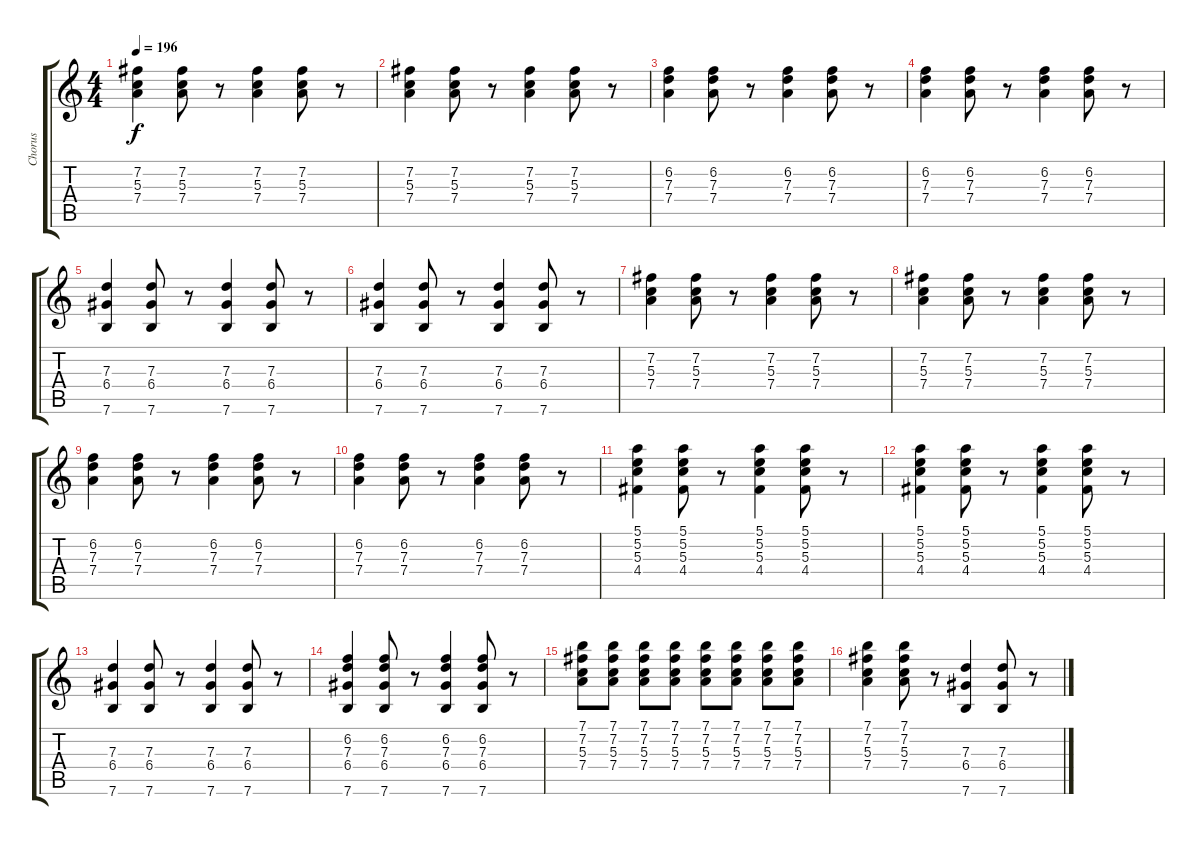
\track ("Chorus" "Chorus") {instrument acousticguitarsteel}
\staff {score tabs}
\tuning (E4 B3 G3 D3 A2 E2) {hide}
\ts (4 4)
\tempo 196
\clef g2
\ks c
(7.2 5.3 7.4).4{dy f} (7.2 5.3 7.4).8 r.8 (7.2 5.3 7.4).4 (7.2 5.3 7.4).8 r.8 |
(7.2 5.3 7.4).4 (7.2 5.3 7.4).8 r.8 (7.2 5.3 7.4).4 (7.2 5.3 7.4).8 r.8 |
(6.2 7.3 7.4).4 (6.2 7.3 7.4).8 r.8 (6.2 7.3 7.4).4 (6.2 7.3 7.4).8 r.8 |
(6.2 7.3 7.4).4 (6.2 7.3 7.4).8 r.8 (6.2 7.3 7.4).4 (6.2 7.3 7.4).8 r.8 |
(7.3 6.4 7.6).4 (7.3 6.4 7.6).8 r.8 (7.3 6.4 7.6).4 (7.3 6.4 7.6).8 r.8 |
(7.3 6.4 7.6).4 (7.3 6.4 7.6).8 r.8 (7.3 6.4 7.6).4 (7.3 6.4 7.6).8 r.8 |
(7.2 5.3 7.4).4 (7.2 5.3 7.4).8 r.8 (7.2 5.3 7.4).4 (7.2 5.3 7.4).8 r.8 |
(7.2 5.3 7.4).4 (7.2 5.3 7.4).8 r.8 (7.2 5.3 7.4).4 (7.2 5.3 7.4).8 r.8 |
(6.2 7.3 7.4).4 (6.2 7.3 7.4).8 r.8 (6.2 7.3 7.4).4 (6.2 7.3 7.4).8 r.8 |
(6.2 7.3 7.4).4 (6.2 7.3 7.4).8 r.8 (6.2 7.3 7.4).4 (6.2 7.3 7.4).8 r.8 |
(5.1 5.2 5.3 4.4).4 (5.1 5.2 5.3 4.4).8 r.8 (5.1 5.2 5.3 4.4).4 (5.1 5.2 5.3 4.4).8 r.8 |
(5.1 5.2 5.3 4.4).4 (5.1 5.2 5.3 4.4).8 r.8 (5.1 5.2 5.3 4.4).4 (5.1 5.2 5.3 4.4).8 r.8 |
(7.3 6.4 7.6).4 (7.3 6.4 7.6).8 r.8 (7.3 6.4 7.6).4 (7.3 6.4 7.6).8 r.8 |
(6.2 7.3 6.4 7.6).4 (6.2 7.3 6.4 7.6).8 r.8 (6.2 7.3 6.4 7.6).4 (6.2 7.3 6.4 7.6).8 r.8 |
(7.1 7.2 5.3 7.4).8 (7.1 7.2 5.3 7.4).8 (7.1 7.2 5.3 7.4).8 (7.1 7.2 5.3 7.4).8 (7.1 7.2 5.3 7.4).8 (7.1 7.2 5.3 7.4).8 (7.1 7.2 5.3 7.4).8 (7.1 7.2 5.3 7.4).8 |
(7.1 7.2 5.3 7.4).4 (7.1 7.2 5.3 7.4).8 r.8 (7.3 6.4 7.6).4 (7.3 6.4 7.6).8 r.8
